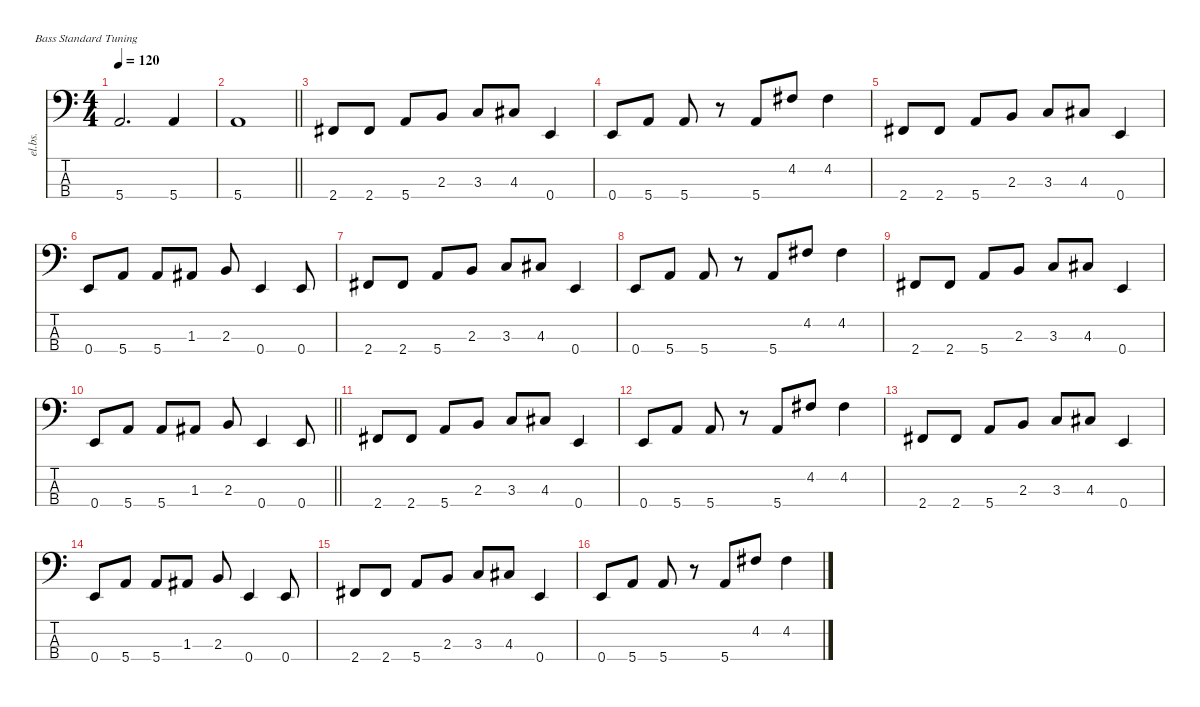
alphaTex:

\defaultSystemsLayout 4
\hideDynamics
\bracketExtendMode nobrackets
\otherSystemsTrackNameOrientation horizontal
\track ("Jason" "el.bs.") {defaultSystemsLayout 4 instrument electricbassfinger}
\staff {score tabs}
\tuning (G2 D2 A1 E1)
\ts (4 4)
\tempo 120
\clef f4
\ks c
5.4.2{d dy f beam Up} 5.4.4{beam Up} |
\barLineRight lightlight
5.4.1{beam Up} |
2.4{acc #}.8{beam Up} 2.4{acc #}.8{beam Up} 5.4.8{beam Up} 2.3.8{beam Up} 3.3.8{beam Up} 4.3{acc #}.8{beam Up} 0.4.4{beam Up} |
0.4.8{beam Up} 5.4.8{beam Up} 5.4.8{beam Up} r.8{beam Up} 5.4.8{beam Up} 4.2{acc #}.8{beam Up} 4.2{acc #}.4{beam Down} |
2.4{acc #}.8{beam Up} 2.4{acc #}.8{beam Up} 5.4.8{beam Up} 2.3.8{beam Up} 3.3.8{beam Up} 4.3{acc #}.8{beam Up} 0.4.4{beam Up} |
0.4.8{beam Up} 5.4.8{beam Up} 5.4.8{beam Up} 1.3{acc #}.8{beam Up} 2.3.8{beam Up} 0.4.4{beam Up} 0.4.8{beam Up} |
2.4{acc #}.8{beam Up} 2.4{acc #}.8{beam Up} 5.4.8{beam Up} 2.3.8{beam Up} 3.3.8{beam Up} 4.3{acc #}.8{beam Up} 0.4.4{beam Up} |
0.4.8{beam Up} 5.4.8{beam Up} 5.4.8{beam Up} r.8{beam Up} 5.4.8{beam Up} 4.2{acc #}.8{beam Up} 4.2{acc #}.4{beam Down} |
2.4{acc #}.8{beam Up} 2.4{acc #}.8{beam Up} 5.4.8{beam Up} 2.3.8{beam Up} 3.3.8{beam Up} 4.3{acc #}.8{beam Up} 0.4.4{beam Up} |
\barLineRight lightlight
0.4.8{beam Up} 5.4.8{beam Up} 5.4.8{beam Up} 1.3{acc #}.8{beam Up} 2.3.8{beam Up} 0.4.4{beam Up} 0.4.8{beam Up} |
2.4{acc #}.8{beam Up} 2.4{acc #}.8{beam Up} 5.4.8{beam Up} 2.3.8{beam Up} 3.3.8{beam Up} 4.3{acc #}.8{beam Up} 0.4.4{beam Up} |
0.4.8{beam Up} 5.4.8{beam Up} 5.4.8{beam Up} r.8{beam Up} 5.4.8{beam Up} 4.2{acc #}.8{beam Up} 4.2{acc #}.4{beam Down} |
2.4{acc #}.8{beam Up} 2.4{acc #}.8{beam Up} 5.4.8{beam Up} 2.3.8{beam Up} 3.3.8{beam Up} 4.3{acc #}.8{beam Up} 0.4.4{beam Up} |
0.4.8{beam Up} 5.4.8{beam Up} 5.4.8{beam Up} 1.3{acc #}.8{beam Up} 2.3.8{beam Up} 0.4.4{beam Up} 0.4.8{beam Up} |
2.4{acc #}.8{beam Up} 2.4{acc #}.8{beam Up} 5.4.8{beam Up} 2.3.8{beam Up} 3.3.8{beam Up} 4.3{acc #}.8{beam Up} 0.4.4{beam Up} |
0.4.8{beam Up} 5.4.8{beam Up} 5.4.8{beam Up} r.8{beam Up} 5.4.8{beam Up} 4.2{acc #}.8{beam Up} 4.2{acc #}.4{beam Down}
